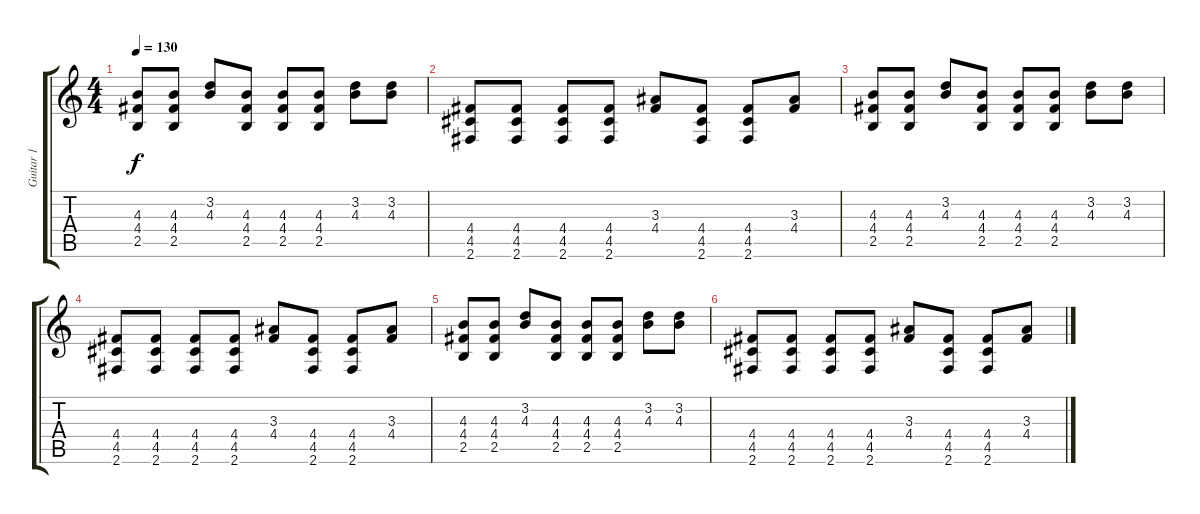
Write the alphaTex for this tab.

\track ("Guitar 1" "Guitar 1") {instrument acousticguitarsteel}
\staff {score tabs}
\tuning (E4 B3 G3 D3 A2 E2) {hide}
\ts (4 4)
\tempo 130
\clef g2
\ks c
(4.3 4.4 2.5).8{dy f} (4.3 4.4 2.5).8 (3.2 4.3).8 (4.3 4.4 2.5).8 (4.3 4.4 2.5).8 (4.3 4.4 2.5).8 (3.2 4.3).8 (3.2 4.3).8 |
(4.4 4.5 2.6).8 (4.4 4.5 2.6).8 (4.4 4.5 2.6).8 (4.4 4.5 2.6).8 (3.3 4.4).8 (4.4 4.5 2.6).8 (4.4 4.5 2.6).8 (3.3 4.4).8 |
(4.3 4.4 2.5).8 (4.3 4.4 2.5).8 (3.2 4.3).8 (4.3 4.4 2.5).8 (4.3 4.4 2.5).8 (4.3 4.4 2.5).8 (3.2 4.3).8 (3.2 4.3).8 |
(4.4 4.5 2.6).8 (4.4 4.5 2.6).8 (4.4 4.5 2.6).8 (4.4 4.5 2.6).8 (3.3 4.4).8 (4.4 4.5 2.6).8 (4.4 4.5 2.6).8 (3.3 4.4).8 |
(4.3 4.4 2.5).8 (4.3 4.4 2.5).8 (3.2 4.3).8 (4.3 4.4 2.5).8 (4.3 4.4 2.5).8 (4.3 4.4 2.5).8 (3.2 4.3).8 (3.2 4.3).8 |
(4.4 4.5 2.6).8 (4.4 4.5 2.6).8 (4.4 4.5 2.6).8 (4.4 4.5 2.6).8 (3.3 4.4).8 (4.4 4.5 2.6).8 (4.4 4.5 2.6).8 (3.3 4.4).8
